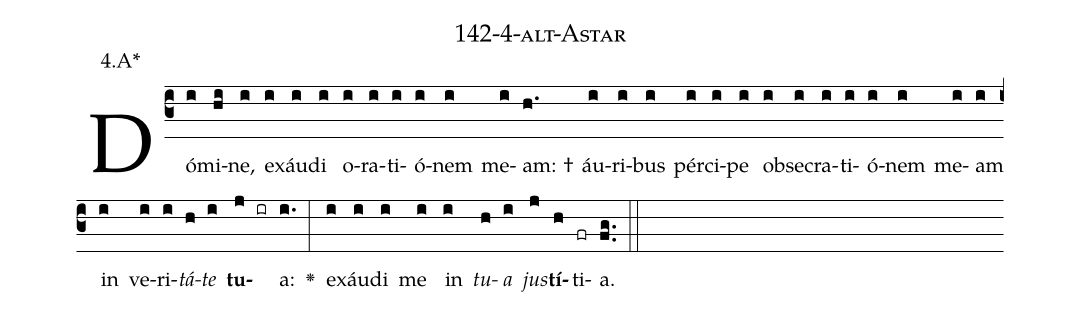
name: 142-4-alt-Astar;
annotation: 4.A*;
%%
(c3)Dó(i)mi(hi)ne,(i) ex(i)áu(i)di(i) o(i)ra(i)ti(i)ó(i)nem(i) me(i)am: †(h.) áu(i)ri(i)bus(i) pér(i)ci(i)pe(i) ob(i)se(i)cra(i)ti(i)ó(i)nem(i) me(i)am(i) in(i) ve(i)ri(i)<i>tá</i>(h)<i>te</i>(i) <b>tu</b>(j ir)a:(i.) <v>\greheightstar</v>(:) ex(i)áu(i)di(i) me(i) in(i) <i>tu</i>(h)<i>a</i>(i) <i>jus</i>(j)<b>tí</b>(h)ti(fr)a.(fg..) (::)


%E(i) u(h) o(i) u(j) a(h) e.(fg..) (::)
